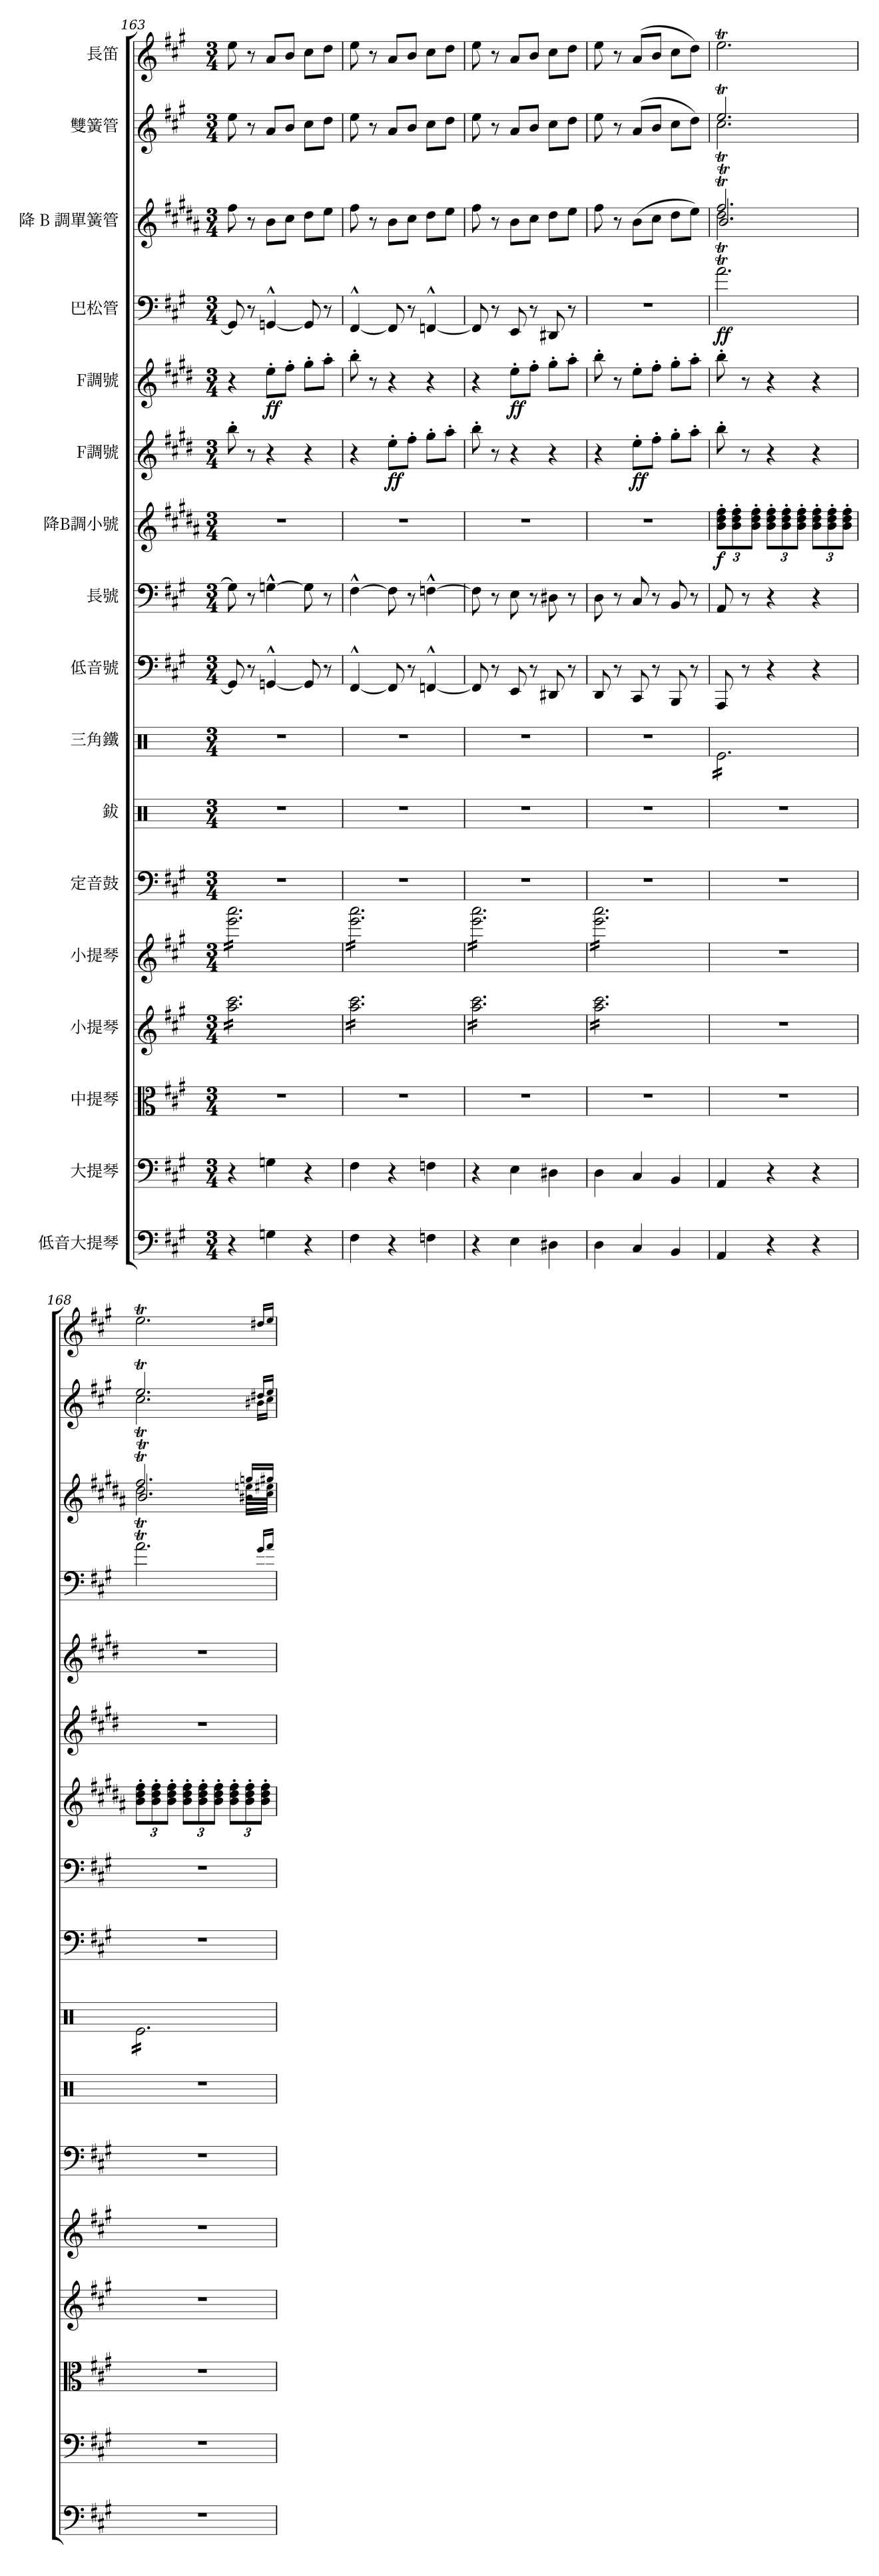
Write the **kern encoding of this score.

**kern	**kern	**kern	**kern	**kern	**kern	**kern	**kern	**kern	**kern	**kern	**dynam	**kern	**dynam	**kern	**dynam	**kern	**dynam	**kern	**kern	**kern
*part17	*part16	*part15	*part14	*part13	*part12	*part11	*part10	*part9	*part8	*part7	*part7	*part6	*part6	*part5	*part5	*part4	*part4	*part3	*part2	*part1
*staff17	*staff16	*staff15	*staff14	*staff13	*staff12	*staff11	*staff10	*staff9	*staff8	*staff7	*staff7	*staff6	*staff6	*staff5	*staff5	*staff4	*staff4	*staff3	*staff2	*staff1
*I"低音大提琴	*I"大提琴	*I"中提琴	*I"小提琴	*I"小提琴	*I"定音鼓	*I"鈸	*I"三角鐵	*I"低音號	*I"長號	*I"降B調小號	*	*I"F調號	*	*I"F調號	*	*I"巴松管	*	*I"降 B 調單簧管	*I"雙簧管	*I"長笛
*clefF4	*clefF4	*clefC3	*clefG2	*clefG2	*clefF4	*clefX	*clefX	*clefF4	*clefF4	*clefG2	*	*clefG2	*	*clefG2	*	*clefF4	*	*clefG2	*clefG2	*clefG2
*ITrd7c12	*	*	*	*	*	*	*	*	*	*ITrd1c2	*	*ITrd4c7	*	*ITrd4c7	*	*	*	*ITrd1c2	*	*
*k[f#c#g#]	*k[f#c#g#]	*k[f#c#g#]	*k[f#c#g#]	*k[f#c#g#]	*k[f#c#g#]	*k[]	*k[]	*k[f#c#g#]	*k[f#c#g#]	*k[f#c#g#]	*	*k[f#c#g#]	*	*k[f#c#g#]	*	*k[f#c#g#]	*	*k[f#c#g#]	*k[f#c#g#]	*k[f#c#g#]
*M3/4	*M3/4	*M3/4	*M3/4	*M3/4	*M3/4	*M3/4	*M3/4	*M3/4	*M3/4	*M3/4	*	*M3/4	*	*M3/4	*	*M3/4	*	*M3/4	*M3/4	*M3/4
=163	=163	=163	=163	=163	=163	=163	=163	=163	=163	=163	=163	=163	=163	=163	=163	=163	=163	=163	=163	=163
*	*	*	*tremolo	*	*	*	*	*	*	*	*	*	*	*	*	*	*	*	*	*
*	*	*	*	*tremolo	*	*	*	*	*	*	*	*	*	*	*	*	*	*	*	*
4r	4r	2.r	16aa\ 16ccc#\LL	16eee\ 16aaa\LL	2.r	2.r	2.r	8GG#/]	8G#\]	2.r	.	8ee'\	.	4r	.	8GG#/]	.	8ee\	8ee\	8ee\
.	.	.	16aa\ 16ccc#\	16eee\ 16aaa\	.	.	.	.	.	.	.	.	.	.	.	.	.	.	.	.
.	.	.	16aa\ 16ccc#\	16eee\ 16aaa\	.	.	.	8r	8r	.	.	8r	.	.	.	8r	.	8r	8r	8r
.	.	.	16aa\ 16ccc#\	16eee\ 16aaa\	.	.	.	.	.	.	.	.	.	.	.	.	.	.	.	.
!	!	!	!	!	!	!	!	!	!	!	!	!	!	!	!LO:DY:b	!	!	!	!	!
4GGn\	4Gn\	.	16aa\ 16ccc#\	16eee\ 16aaa\	.	.	.	[4GGn^^/	[4Gn^^\	.	.	4r	.	8a'\L	ff	[4GGn^^/	.	8a\L	8a/L	8a/L
.	.	.	16aa\ 16ccc#\	16eee\ 16aaa\	.	.	.	.	.	.	.	.	.	.	.	.	.	.	.	.
.	.	.	16aa\ 16ccc#\	16eee\ 16aaa\	.	.	.	.	.	.	.	.	.	8b'\J	.	.	.	8b\J	8b/J	8b/J
.	.	.	16aa\ 16ccc#\	16eee\ 16aaa\	.	.	.	.	.	.	.	.	.	.	.	.	.	.	.	.
4r	4r	.	16aa\ 16ccc#\	16eee\ 16aaa\	.	.	.	8GG/]	8G\]	.	.	4r	.	8cc#'\L	.	8GG/]	.	8cc#\L	8cc#\L	8cc#\L
.	.	.	16aa\ 16ccc#\	16eee\ 16aaa\	.	.	.	.	.	.	.	.	.	.	.	.	.	.	.	.
.	.	.	16aa\ 16ccc#\	16eee\ 16aaa\	.	.	.	8r	8r	.	.	.	.	8dd'\J	.	8r	.	8dd\J	8dd\J	8dd\J
.	.	.	16aa\ 16ccc#\JJ	16eee\ 16aaa\JJ	.	.	.	.	.	.	.	.	.	.	.	.	.	.	.	.
=164	=164	=164	=164	=164	=164	=164	=164	=164	=164	=164	=164	=164	=164	=164	=164	=164	=164	=164	=164	=164
4FF#\	4F#\	2.r	16aa\ 16ccc#\LL	16eee\ 16aaa\LL	2.r	2.r	2.r	[4FF#^^/	[4F#^^\	2.r	.	4r	.	8ee'\	.	[4FF#^^/	.	8ee\	8ee\	8ee\
.	.	.	16aa\ 16ccc#\	16eee\ 16aaa\	.	.	.	.	.	.	.	.	.	.	.	.	.	.	.	.
.	.	.	16aa\ 16ccc#\	16eee\ 16aaa\	.	.	.	.	.	.	.	.	.	8r	.	.	.	8r	8r	8r
.	.	.	16aa\ 16ccc#\	16eee\ 16aaa\	.	.	.	.	.	.	.	.	.	.	.	.	.	.	.	.
!	!	!	!	!	!	!	!	!	!	!	!	!	!LO:DY:b	!	!	!	!	!	!	!
4r	4r	.	16aa\ 16ccc#\	16eee\ 16aaa\	.	.	.	8FF#/]	8F#\]	.	.	8a'\L	ff	4r	.	8FF#/]	.	8a\L	8a/L	8a/L
.	.	.	16aa\ 16ccc#\	16eee\ 16aaa\	.	.	.	.	.	.	.	.	.	.	.	.	.	.	.	.
.	.	.	16aa\ 16ccc#\	16eee\ 16aaa\	.	.	.	8r	8r	.	.	8b'\J	.	.	.	8r	.	8b\J	8b/J	8b/J
.	.	.	16aa\ 16ccc#\	16eee\ 16aaa\	.	.	.	.	.	.	.	.	.	.	.	.	.	.	.	.
4FFn\	4Fn\	.	16aa\ 16ccc#\	16eee\ 16aaa\	.	.	.	[4FFn^^/	[4Fn^^\	.	.	8cc#'\L	.	4r	.	[4FFn^^/	.	8cc#\L	8cc#\L	8cc#\L
.	.	.	16aa\ 16ccc#\	16eee\ 16aaa\	.	.	.	.	.	.	.	.	.	.	.	.	.	.	.	.
.	.	.	16aa\ 16ccc#\	16eee\ 16aaa\	.	.	.	.	.	.	.	8dd'\J	.	.	.	.	.	8dd\J	8dd\J	8dd\J
.	.	.	16aa\ 16ccc#\JJ	16eee\ 16aaa\JJ	.	.	.	.	.	.	.	.	.	.	.	.	.	.	.	.
=165	=165	=165	=165	=165	=165	=165	=165	=165	=165	=165	=165	=165	=165	=165	=165	=165	=165	=165	=165	=165
4r	4r	2.r	16aa\ 16ccc#\LL	16eee\ 16aaa\LL	2.r	2.r	2.r	8FF/]	8F\]	2.r	.	8ee'\	.	4r	.	8FF/]	.	8ee\	8ee\	8ee\
.	.	.	16aa\ 16ccc#\	16eee\ 16aaa\	.	.	.	.	.	.	.	.	.	.	.	.	.	.	.	.
.	.	.	16aa\ 16ccc#\	16eee\ 16aaa\	.	.	.	8r	8r	.	.	8r	.	.	.	8r	.	8r	8r	8r
.	.	.	16aa\ 16ccc#\	16eee\ 16aaa\	.	.	.	.	.	.	.	.	.	.	.	.	.	.	.	.
!	!	!	!	!	!	!	!	!	!	!	!	!	!	!	!LO:DY:b	!	!	!	!	!
4EE\	4E\	.	16aa\ 16ccc#\	16eee\ 16aaa\	.	.	.	8EE/	8E\	.	.	4r	.	8a'\L	ff	8EE/	.	8a\L	8a/L	8a/L
.	.	.	16aa\ 16ccc#\	16eee\ 16aaa\	.	.	.	.	.	.	.	.	.	.	.	.	.	.	.	.
.	.	.	16aa\ 16ccc#\	16eee\ 16aaa\	.	.	.	8r	8r	.	.	.	.	8b'\J	.	8r	.	8b\J	8b/J	8b/J
.	.	.	16aa\ 16ccc#\	16eee\ 16aaa\	.	.	.	.	.	.	.	.	.	.	.	.	.	.	.	.
4DD#X\	4D#X\	.	16aa\ 16ccc#\	16eee\ 16aaa\	.	.	.	8DD#X/	8D#X\	.	.	4r	.	8cc#'\L	.	8DD#X/	.	8cc#\L	8cc#\L	8cc#\L
.	.	.	16aa\ 16ccc#\	16eee\ 16aaa\	.	.	.	.	.	.	.	.	.	.	.	.	.	.	.	.
.	.	.	16aa\ 16ccc#\	16eee\ 16aaa\	.	.	.	8r	8r	.	.	.	.	8dd'\J	.	8r	.	8dd\J	8dd\J	8dd\J
.	.	.	16aa\ 16ccc#\JJ	16eee\ 16aaa\JJ	.	.	.	.	.	.	.	.	.	.	.	.	.	.	.	.
=166	=166	=166	=166	=166	=166	=166	=166	=166	=166	=166	=166	=166	=166	=166	=166	=166	=166	=166	=166	=166
4DD\	4D\	2.r	16aa\ 16ccc#\LL	16eee\ 16aaa\LL	2.r	2.r	2.r	8DD/	8D\	2.r	.	4r	.	8ee'\	.	2.r	.	8ee\	8ee\	8ee\
.	.	.	16aa\ 16ccc#\	16eee\ 16aaa\	.	.	.	.	.	.	.	.	.	.	.	.	.	.	.	.
.	.	.	16aa\ 16ccc#\	16eee\ 16aaa\	.	.	.	8r	8r	.	.	.	.	8r	.	.	.	8r	8r	8r
.	.	.	16aa\ 16ccc#\	16eee\ 16aaa\	.	.	.	.	.	.	.	.	.	.	.	.	.	.	.	.
!	!	!	!	!	!	!	!	!	!	!	!	!	!LO:DY:b	!	!	!	!	!	!	!
4CC#/	4C#/	.	16aa\ 16ccc#\	16eee\ 16aaa\	.	.	.	8CC#/	8C#/	.	.	8a'\L	ff	8a'\L	.	.	.	(>8a\L	(>8a/L	(>8a/L
.	.	.	16aa\ 16ccc#\	16eee\ 16aaa\	.	.	.	.	.	.	.	.	.	.	.	.	.	.	.	.
.	.	.	16aa\ 16ccc#\	16eee\ 16aaa\	.	.	.	8r	8r	.	.	8b'\J	.	8b'\J	.	.	.	8b\J	8b/J	8b/J
.	.	.	16aa\ 16ccc#\	16eee\ 16aaa\	.	.	.	.	.	.	.	.	.	.	.	.	.	.	.	.
4BBB/	4BB/	.	16aa\ 16ccc#\	16eee\ 16aaa\	.	.	.	8BBB/	8BB/	.	.	8cc#'\L	.	8cc#'\L	.	.	.	8cc#\L	8cc#\L	8cc#\L
.	.	.	16aa\ 16ccc#\	16eee\ 16aaa\	.	.	.	.	.	.	.	.	.	.	.	.	.	.	.	.
.	.	.	16aa\ 16ccc#\	16eee\ 16aaa\	.	.	.	8r	8r	.	.	8dd'\J	.	8dd'\J	.	.	.	8dd\J)	8dd\J)	8dd\J)
.	.	.	16aa\ 16ccc#\JJ	16eee\ 16aaa\JJ	.	.	.	.	.	.	.	.	.	.	.	.	.	.	.	.
*	*	*	*	*Xtremolo	*	*	*	*	*	*	*	*	*	*	*	*	*	*	*	*
*	*	*	*Xtremolo	*	*	*	*	*	*	*	*	*	*	*	*	*	*	*	*	*
!!LO:PB:g=z
=167	=167	=167	=167	=167	=167	=167	=167	=167	=167	=167	=167	=167	=167	=167	=167	=167	=167	=167	=167	=167
*	*	*	*	*	*	*	*	*	*	*Xbrackettup	*	*	*	*	*	*	*	*	*	*
*	*	*	*	*	*	*	*	*	*	*	*	*	*	*	*	*	*	*^	*^	*
*	*	*	*	*	*	*	*	*	*	*	*	*	*	*	*	*	*	*	*^	*	*	*
!	!	!	!	!	!	!	!	!	!	!	!LO:DY:b	!	!	!	!	!	!LO:DY:b	!	!	!	!	!	!
*	*	*	*	*	*	*	*tremolo	*	*	*	*	*	*	*	*	*	*	*	*	*	*	*	*
4AAA/	4AA/	2.r	2.r	2.r	2.r	2.r	16Re\LL	8AAA/	8AA/	12a\' 12cc#\' 12ee\'L	f	8ee'\	.	8ee'\	.	2.aT\	ff	2.eeT/	2.cc#t\	2.aT/	2.eeT/	2.cc#t\	2.eeT\
.	.	.	.	.	.	.	16Re\	.	.	.	.	.	.	.	.	.	.	.	.	.	.	.	.
.	.	.	.	.	.	.	.	.	.	12a\' 12cc#\' 12ee\'	.	.	.	.	.	.	.	.	.	.	.	.	.
.	.	.	.	.	.	.	16Re\	8r	8r	.	.	8r	.	8r	.	.	.	.	.	.	.	.	.
.	.	.	.	.	.	.	.	.	.	12a\' 12cc#\' 12ee\'J	.	.	.	.	.	.	.	.	.	.	.	.	.
.	.	.	.	.	.	.	16Re\	.	.	.	.	.	.	.	.	.	.	.	.	.	.	.	.
4r	4r	.	.	.	.	.	16Re\	4r	4r	12a\' 12cc#\' 12ee\'L	.	4r	.	4r	.	.	.	.	.	.	.	.	.
.	.	.	.	.	.	.	16Re\	.	.	.	.	.	.	.	.	.	.	.	.	.	.	.	.
.	.	.	.	.	.	.	.	.	.	12a\' 12cc#\' 12ee\'	.	.	.	.	.	.	.	.	.	.	.	.	.
.	.	.	.	.	.	.	16Re\	.	.	.	.	.	.	.	.	.	.	.	.	.	.	.	.
.	.	.	.	.	.	.	.	.	.	12a\' 12cc#\' 12ee\'J	.	.	.	.	.	.	.	.	.	.	.	.	.
.	.	.	.	.	.	.	16Re\	.	.	.	.	.	.	.	.	.	.	.	.	.	.	.	.
4r	4r	.	.	.	.	.	16Re\	4r	4r	12a\' 12cc#\' 12ee\'L	.	4r	.	4r	.	.	.	.	.	.	.	.	.
.	.	.	.	.	.	.	16Re\	.	.	.	.	.	.	.	.	.	.	.	.	.	.	.	.
.	.	.	.	.	.	.	.	.	.	12a\' 12cc#\' 12ee\'	.	.	.	.	.	.	.	.	.	.	.	.	.
.	.	.	.	.	.	.	16Re\	.	.	.	.	.	.	.	.	.	.	.	.	.	.	.	.
.	.	.	.	.	.	.	.	.	.	12a\' 12cc#\' 12ee\'J	.	.	.	.	.	.	.	.	.	.	.	.	.
.	.	.	.	.	.	.	16Re\JJ	.	.	.	.	.	.	.	.	.	.	.	.	.	.	.	.
=168	=168	=168	=168	=168	=168	=168	=168	=168	=168	=168	=168	=168	=168	=168	=168	=168	=168	=168	=168	=168	=168	=168	=168
2.r	2.r	2.r	2.r	2.r	2.r	2.r	16Re\LL	2.r	2.r	12a\' 12cc#\' 12ee\'L	.	2.r	.	2.r	.	2.aT\	.	2.eeT/	2.cc#t\	2.aT/	2.eeT/	2.cc#t\	2.eeT\
.	.	.	.	.	.	.	16Re\	.	.	.	.	.	.	.	.	.	.	.	.	.	.	.	.
.	.	.	.	.	.	.	.	.	.	12a\' 12cc#\' 12ee\'	.	.	.	.	.	.	.	.	.	.	.	.	.
.	.	.	.	.	.	.	16Re\	.	.	.	.	.	.	.	.	.	.	.	.	.	.	.	.
.	.	.	.	.	.	.	.	.	.	12a\' 12cc#\' 12ee\'J	.	.	.	.	.	.	.	.	.	.	.	.	.
.	.	.	.	.	.	.	16Re\	.	.	.	.	.	.	.	.	.	.	.	.	.	.	.	.
.	.	.	.	.	.	.	16Re\	.	.	12a\' 12cc#\' 12ee\'L	.	.	.	.	.	.	.	.	.	.	.	.	.
.	.	.	.	.	.	.	16Re\	.	.	.	.	.	.	.	.	.	.	.	.	.	.	.	.
.	.	.	.	.	.	.	.	.	.	12a\' 12cc#\' 12ee\'	.	.	.	.	.	.	.	.	.	.	.	.	.
.	.	.	.	.	.	.	16Re\	.	.	.	.	.	.	.	.	.	.	.	.	.	.	.	.
.	.	.	.	.	.	.	.	.	.	12a\' 12cc#\' 12ee\'J	.	.	.	.	.	.	.	.	.	.	.	.	.
.	.	.	.	.	.	.	16Re\	.	.	.	.	.	.	.	.	.	.	.	.	.	.	.	.
.	.	.	.	.	.	.	16Re\	.	.	12a\' 12cc#\' 12ee\'L	.	.	.	.	.	.	.	.	.	.	.	.	.
.	.	.	.	.	.	.	16Re\	.	.	.	.	.	.	.	.	.	.	.	.	.	.	.	.
.	.	.	.	.	.	.	.	.	.	12a\' 12cc#\' 12ee\'	.	.	.	.	.	.	.	.	.	.	.	.	.
.	.	.	.	.	.	.	16Re\	.	.	.	.	.	.	.	.	.	.	.	.	.	.	.	.
.	.	.	.	.	.	.	.	.	.	12a\' 12cc#\' 12ee\'J	.	.	.	.	.	.	.	.	.	.	.	.	.
.	.	.	.	.	.	.	16Re\JJ	.	.	.	.	.	.	.	.	.	.	.	.	.	.	.	.
*	*	*	*	*	*	*	*Xtremolo	*	*	*	*	*	*	*	*	*	*	*	*	*	*	*	*
.	.	.	.	.	.	.	.	.	.	.	.	.	.	.	.	16qg#/LL	.	16qffn/LL	16qddn\LL	16qa#\LL	16qdd#X/LL	16qb#X\LL	16qdd#X/LL
.	.	.	.	.	.	.	.	.	.	.	.	.	.	.	.	16qa/JJ	.	16qff#X/JJ	16qdd#X\JJ	16qb\JJ	16qee/JJ	16qcc#\JJ	16qee/JJ
*	*	*	*	*	*	*	*	*	*	*	*	*	*	*	*	*	*	*v	*v	*v	*	*	*
*	*	*	*	*	*	*	*	*	*	*	*	*	*	*	*	*	*	*	*v	*v	*
=	=	=	=	=	=	=	=	=	=	=	=	=	=	=	=	=	=	=	=	=
*-	*-	*-	*-	*-	*-	*-	*-	*-	*-	*-	*-	*-	*-	*-	*-	*-	*-	*-	*-	*-
